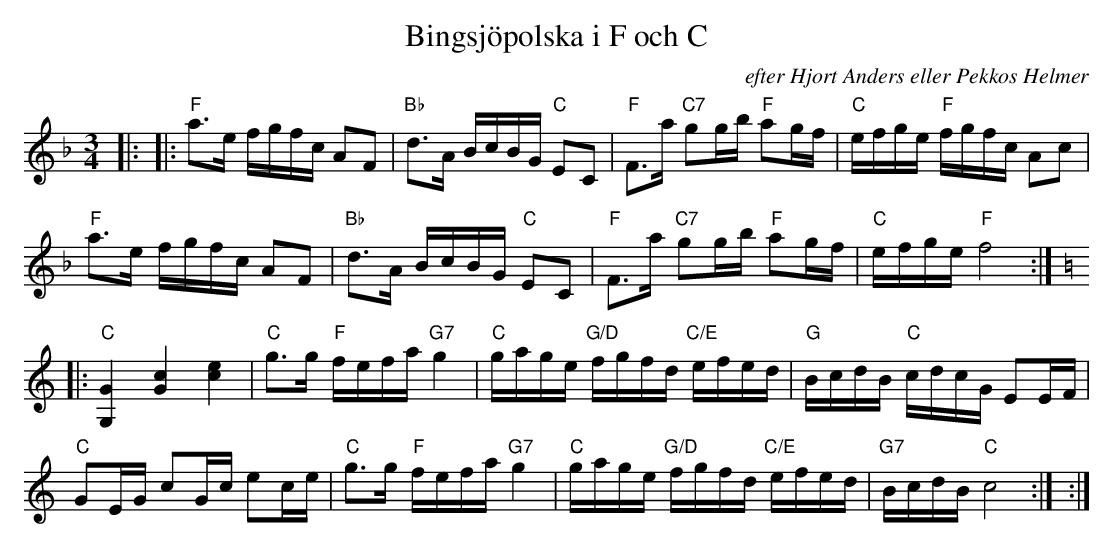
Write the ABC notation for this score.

X:1
T: Bingsjöpolska i F och C
C: efter Hjort Anders eller Pekkos Helmer
M: 3/4
L: 1/8
K: F
|: |:"F"a>e f/g/f/c/ AF | "Bb"d>A B/c/B/G/ "C"EC | "F"F>a "C7"gg/b/ "F"ag/f/ | "C"e/f/g/e/ "F"f/g/f/c/ Ac |
"F"a>e f/g/f/c/ AF | "Bb"d>A B/c/B/G/ "C"EC | "F"F>a "C7"gg/b/ "F"ag/f/ | "C"e/f/g/e/ "F"f4 :|:
[K:C]"C"[G2G,2] [c2G2] [e2c2] | "C"g>g "F"f/e/f/a/ "G7"g2 | "C"g/a/g/e/ "G/D"f/g/f/d/ "C/E"e/f/e/d/ | "G"B/c/d/B/ "C"c/d/c/G/ EE/F/ |
"C"GE/G/ cG/c/ ec/e/ | "C"g>g "F"f/e/f/a/ "G7"g2 | "C"g/a/g/e/ "G/D"f/g/f/d/ "C/E"e/f/e/d/ | "G7"B/c/d/B/ "C"c4 :| :|
